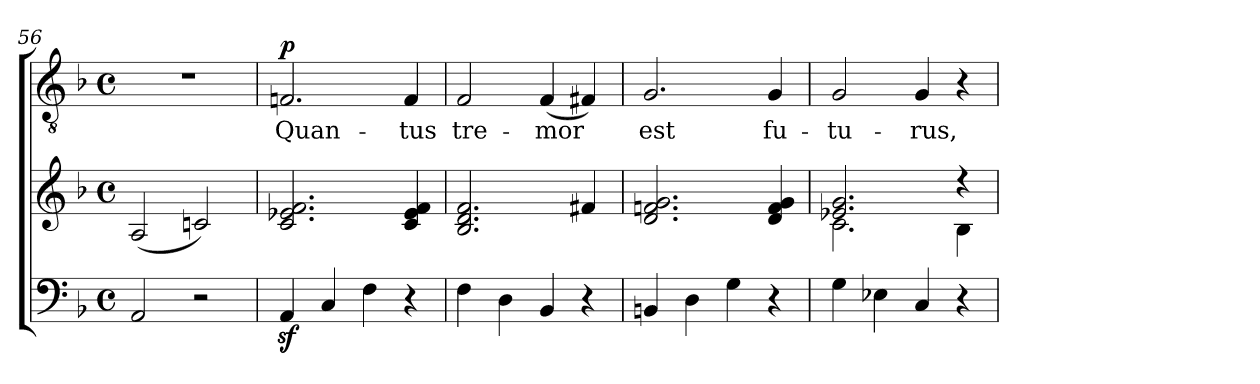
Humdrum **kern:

**kern	**kern	**kern	**text	**dynam
*part2	*part2	*part1	*part1	*part1
*staff3	*staff2	*staff1	*staff1	*staff1
*clefF4	*clefG2	*clefGv2	*	*
*k[b-]	*k[b-]	*k[b-]	*	*
*F:	*F:	*F:	*	*
*M4/4	*M4/4	*M4/4	*	*
*met(c)	*met(c)	*met(c)	*	*
=56	=56	=56	=56	=56
2AA/	(<2A/	1r	.	.
2r	2cn/)	.	.	.
!!LO:LB:g=z
=57	=57	=57	=57	=57
!	!	!	!LO:LY:b	!LO:DY:a
4AAz</	2.c/ 2.e-X/ 2.f/	2.Fn/	Quan-	p
4C/	.	.	.	.
4F\	.	.	.	.
!	!	!	!LO:LY:b	!
4r	4c/ 4e-/ 4f/	4F/	-tus	.
=58	=58	=58	=58	=58
!	!	!	!LO:LY:b	!
4F\	2.B-/ 2.d/ 2.f/	2F/	tre-	.
4D\	.	.	.	.
!	!	!	!LO:LY:b	!
4BB-/	.	(<4F/	-mor	.
4r	4f#X/	4F#X/)	.	.
=59	=59	=59	=59	=59
!	!	!	!LO:LY:b	!
4BBn/	2.d/ 2.fn/ 2.g/	2.G/	est	.
4D\	.	.	.	.
4G\	.	.	.	.
!	!	!	!LO:LY:b	!
4r	4d/ 4f/ 4g/	4G/	fu-	.
=60	=60	=60	=60	=60
*	*^	*	*	*
!	!	!	!	!LO:LY:b	!
4G\	2.e-X/ 2.g/	2.c\	2G/	-tu-	.
4E-X\	.	.	.	.	.
!	!	!	!	!LO:LY:b	!
4C/	.	.	4G/	-rus,	.
4r	4r	4B-\	4r	.	.
*	*v	*v	*	*	*
=	=	=	=	=
*-	*-	*-	*-	*-
